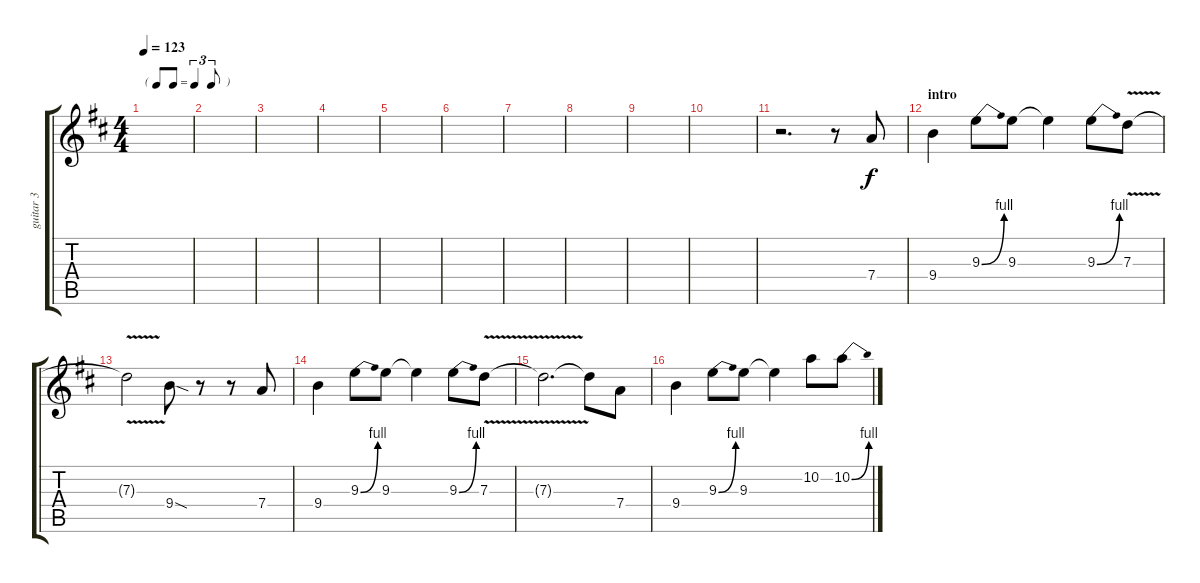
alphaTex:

\track ("guitar 3" "guitar 3") {instrument overdrivenguitar}
\staff {score tabs}
\tuning (E4 B3 G3 D3 A2 E2) {hide}
\ts (4 4)
\tf triplet8th
\tempo 123
\clef g2
\ks d
|
|
|
|
|
|
|
|
|
|
r.2{d} r.8 7.4.8 |
\section ("" "intro")
9.4.4 9.3{be (bend 0 0 60 4)}.8 9.3.8 9.3{t}.4 9.3{be (bend 0 0 60 4)}.8 7.3{v}.8 |
7.3{t}.2 9.4{sod}.8 r.8 r.8 7.4.8 |
9.4.4 9.3{be (bend 0 0 60 4)}.8 9.3.8 9.3{t}.4 9.3{be (bend 0 0 60 4)}.8 7.3{v}.8 |
7.3{t}.2{d} 7.3{t}.8 7.4.8 |
9.4.4 9.3{be (bend 0 0 60 4)}.8 9.3.8 9.3{t}.4 10.2.8 10.2{be (bend 0 0 60 4)}.8
